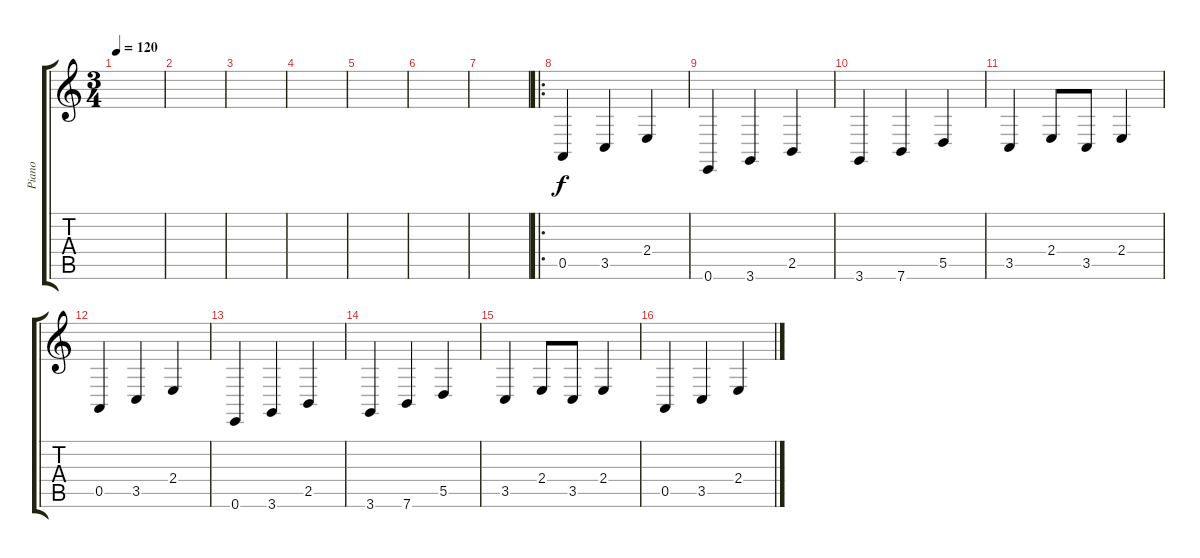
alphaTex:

\track ("Piano" "Piano") {instrument electricgrandpiano}
\staff {score tabs}
\tuning (E4 B3 G3 D3 A2 E2) {hide}
\ts (3 4)
\tempo 120
\clef g2
\ks c
|
|
|
|
|
|
|
\ro
0.5.4 3.5.4 2.4.4 |
0.6.4 3.6.4 2.5.4 |
3.6.4 7.6.4 5.5.4 |
3.5.4 2.4.8 3.5.8 2.4.4 |
0.5.4 3.5.4 2.4.4 |
0.6.4 3.6.4 2.5.4 |
3.6.4 7.6.4 5.5.4 |
3.5.4 2.4.8 3.5.8 2.4.4 |
0.5.4 3.5.4 2.4.4
